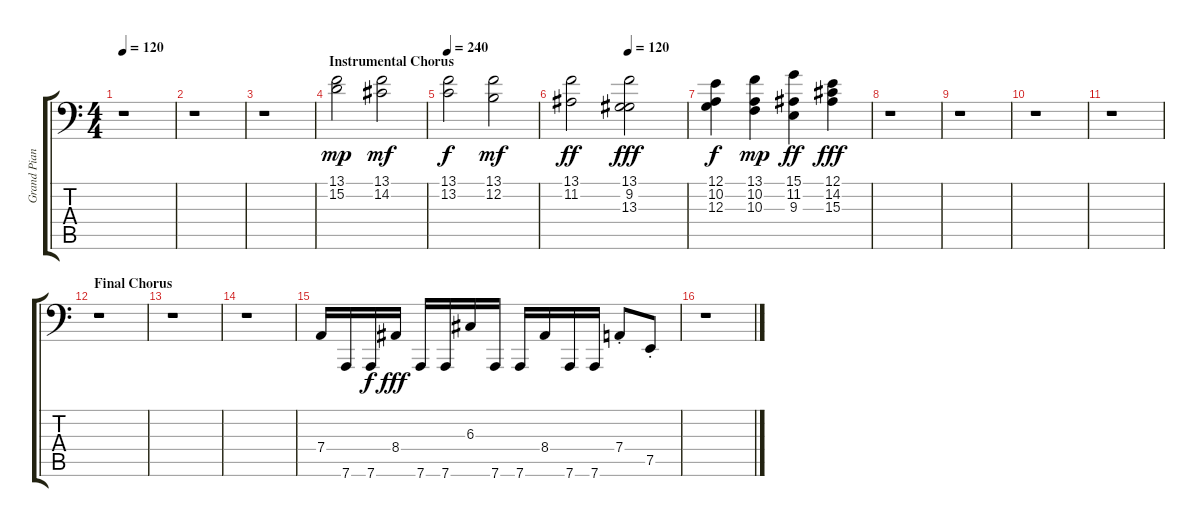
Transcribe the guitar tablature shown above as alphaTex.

\track ("Grand Piano (L. Hand)" "Grand Pian") {instrument acousticgrandpiano}
\staff {score tabs}
\tuning (E3 B2 G2 D2 A1 D1) {hide}
\ts (4 4)
\tempo 120
\clef f4
\ks c
r.1{dy f} |
r.1 |
r.1 |
\section ("" "Instrumental Chorus")
(13.1 15.2).2{dy mp instrument acousticgrandpiano} (13.1 14.2).2{dy mf} |
\tempo 240
(13.1 13.2).2{dy f} (13.1 12.2).2{dy mf} |
\tempo (120 0.5)
(13.1 11.2).2{dy ff volume 16} (13.1 9.2 13.3).2{dy fff} |
(12.1 10.2 12.3).4{dy f} (13.1 10.2 10.3).4{dy mp} (15.1 11.2 9.3).4{dy ff} (12.1 14.2 15.3).4{dy fff} |
r.1 |
r.1 |
r.1 |
r.1 |
\section ("" "Final Chorus")
r.1 |
r.1 |
r.1 |
7.4.16{volume 16 instrument acousticgrandpiano} 7.6.16 7.6.16{dy f} 8.4.16{dy fff} 7.6.16 7.6.16 6.3.16 7.6.16 7.6.16 8.4.16 7.6.16 7.6.16 7.4{st}.8 7.5{st}.8 |
r.1
